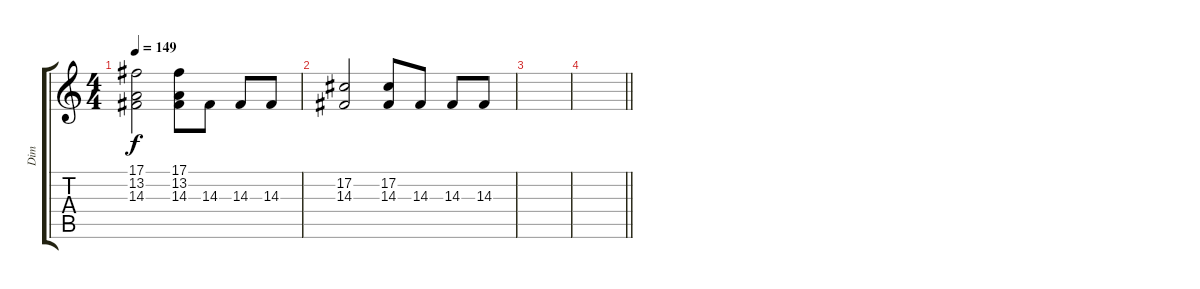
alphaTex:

\track ("Dim" "Dim") {instrument acousticgrandpiano}
\staff {score tabs}
\tuning (Db4 Ab3 E3 B2 Gb2 B1) {hide}
\ts (4 4)
\tempo 149
\clef g2
\ks c
(17.1 13.2 14.3).2{dy f} (17.1 13.2 14.3).8 14.3.8 14.3.8 14.3.8 |
(17.2 14.3).2 (17.2 14.3).8 14.3.8 14.3.8 14.3.8 |
|
\barLineRight lightlight
